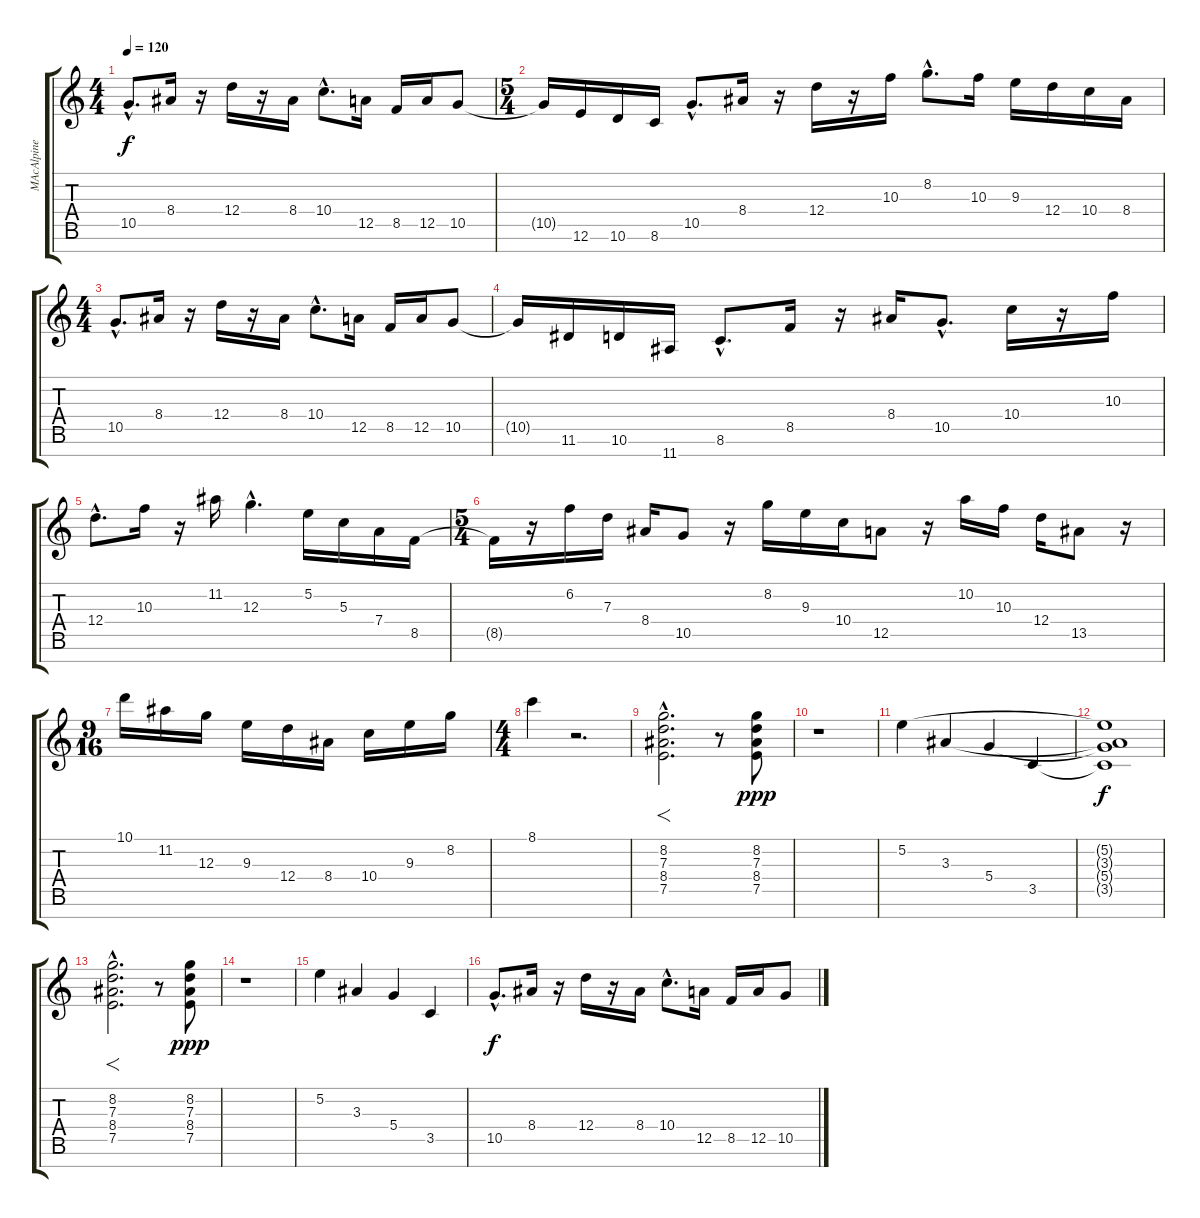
\track ("MAcAlpine Guitar" "MAcAlpine ") {instrument overdrivenguitar}
\staff {score tabs}
\tuning (E4 B3 G3 D3 A2 E2 B1) {hide}
\ts (4 4)
\tempo 120
\clef g2
\ks c
10.5{hac}.8{d dy f} 8.4.16 r.16 12.4.16 r.16 8.4.16 10.4{hac}.8{d} 12.5.16 8.5.16 12.5.16 10.5.8 |
\ts (5 4)
10.5{t}.16 12.6.16 10.6.16 8.6.16 10.5{hac}.8{d} 8.4.16 r.16 12.4.16 r.16 10.3.16 8.2{hac}.8{d} 10.3.16 9.3.16 12.4.16 10.4.16 8.4.16 |
\ts (4 4)
10.5{hac}.8{d} 8.4.16 r.16 12.4.16 r.16 8.4.16 10.4{hac}.8{d} 12.5.16 8.5.16 12.5.16 10.5.8 |
10.5{t}.16 11.6.16 10.6.16 11.7.16 8.6{hac}.8{d} 8.5.16 r.16 8.4.16 10.5{hac}.8{d} 10.4.16 r.16 10.3.16 |
12.4{hac}.8{d} 10.3.16 r.16 11.2.16 12.3{hac}.4{d} 5.2.16 5.3.16 7.4.16 8.5.16 |
\ts (5 4)
8.5{t}.16 r.16 6.2.16 7.3.16 8.4.16 10.5.8 r.16 8.2.16 9.3.16 10.4.16 12.5.8 r.16 10.2.16 10.3.16 12.4.16 13.5.8 r.16 |
\ts (9 16)
10.1.16 11.2.16 12.3.16 9.3.16 12.4.16 8.4.16 10.4.16 9.3.16 8.2.16 |
\ts (4 4)
8.1.4 r.2{d} |
(8.2{hac} 7.3{hac} 8.4{hac} 7.5{hac}).2{f d instrument electricguitarjazz} r.8 (8.2 7.3 8.4 7.5).8{dy ppp} |
r.1 |
5.2.4 3.3.4 5.4.4 3.5.4 |
(5.2{t} 3.3{t} 5.4{t} 3.5{t}).1{dy f} |
(8.2{hac} 7.3{hac} 8.4{hac} 7.5{hac}).2{f d instrument electricguitarjazz} r.8 (8.2 7.3 8.4 7.5).8{dy ppp} |
r.1 |
5.2.4 3.3.4 5.4.4 3.5.4 |
10.5{hac}.8{d dy f instrument overdrivenguitar} 8.4.16 r.16 12.4.16 r.16 8.4.16 10.4{hac}.8{d} 12.5.16 8.5.16 12.5.16 10.5.8
